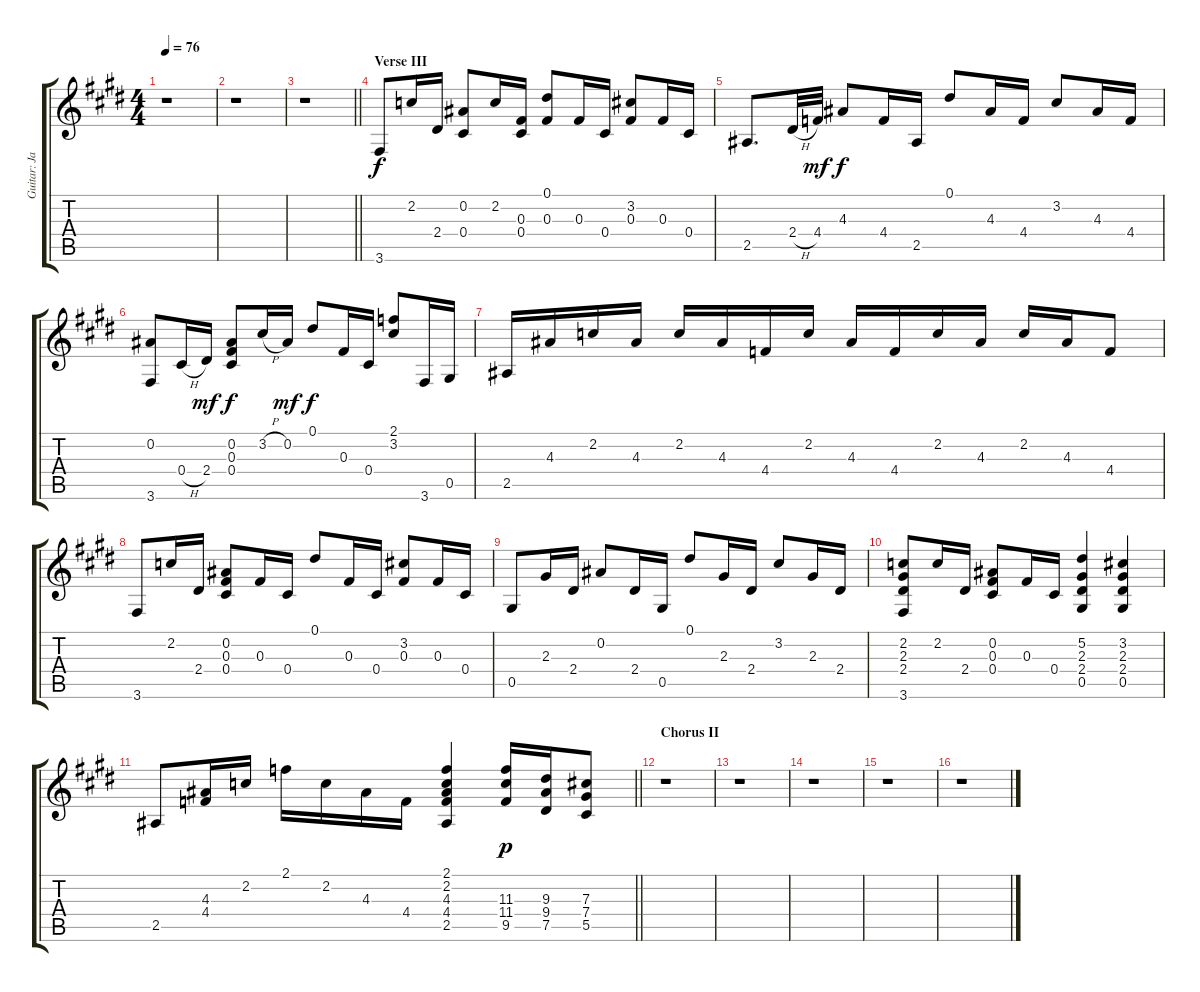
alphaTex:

\track ("Guitar: Jake" "Guitar: Ja") {instrument electricguitarclean}
\staff {score tabs}
\tuning (Eb4 Bb3 Gb3 Db3 Ab2 Eb2) {hide}
\ts (4 4)
\tempo 76
\clef g2
\ks e
r.1{dy p} |
r.1 |
\barLineRight lightlight
r.1 |
\section ("" "Verse III")
3.6.8{dy f} 2.2.16 2.4.16 (0.2 0.4).8 2.2.16 (0.3 0.4).16 (0.1 0.3).8 0.3.16 0.4.16 (3.2 0.3).8 0.3.16 0.4.16 |
2.5.8{d} 2.4{h}.32 4.4.32{dy mf} 4.3.8{dy f} 4.4.16 2.5.16 0.1.8 4.3.16 4.4.16 3.2.8 4.3.16 4.4.16 |
(0.2 3.6).8 0.4{h}.16 2.4.16{dy mf} (0.2 0.3 0.4).8{dy f} 3.2{h}.16 0.2.16{dy mf} 0.1.8{dy f} 0.3.16 0.4.16 (2.1 3.2).8 3.6.16 0.5.16 |
2.5.16 4.3.16 2.2.16 4.3.16 2.2.16 4.3.16 4.4.16 2.2.16 4.3.16 4.4.16 2.2.16 4.3.16 2.2.16 4.3.16 4.4.8 |
3.6.8 2.2.16 2.4.16 (0.2 0.3 0.4).8 0.3.16 0.4.16 0.1.8 0.3.16 0.4.16 (3.2 0.3).8 0.3.16 0.4.16 |
0.5.8 2.3.16 2.4.16 0.2.8 2.4.16 0.5.16 0.1.8 2.3.16 2.4.16 3.2.8 2.3.16 2.4.16 |
(2.2 2.3 2.4 3.6).8 2.2.16 2.4.16 (0.2 0.3 0.4).8 0.3.16 0.4.16 (5.2 2.3 2.4 0.5).4 (3.2 2.3 2.4 0.5).4 |
\barLineRight lightlight
2.5.8 (4.3 4.4).16 2.2.16 2.1.16 2.2.16 4.3.16 4.4.16 (2.1 2.2 4.3 4.4 2.5).4 (11.3 11.4 9.5).16{dy p} (9.3 9.4 7.5).16 (7.3 7.4 5.5).8 |
\section ("" "Chorus II")
r.1 |
r.1 |
r.1 |
r.1 |
r.1
